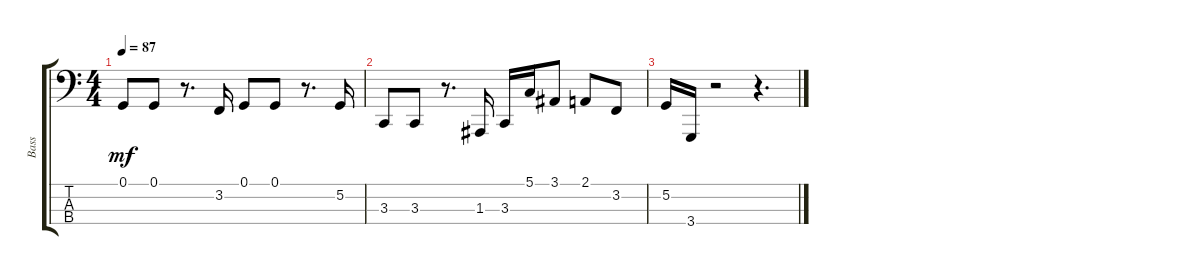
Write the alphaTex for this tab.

\track ("Bass" "Bass") {instrument choiraahs}
\staff {score tabs}
\tuning (G2 D2 A1 E1) {hide}
\ts (4 4)
\tempo 87
\clef f4
\ks aminor
0.1.8{dy mf} 0.1.8 r.8{d} 3.2.16 0.1.8 0.1.8 r.8{d} 5.2.16 |
3.3.8 3.3.8 r.8{d} 1.3.16 3.3.16 5.1.16 3.1.8 2.1.8 3.2.8 |
5.2.16 3.4.16 r.2 r.4{d}
